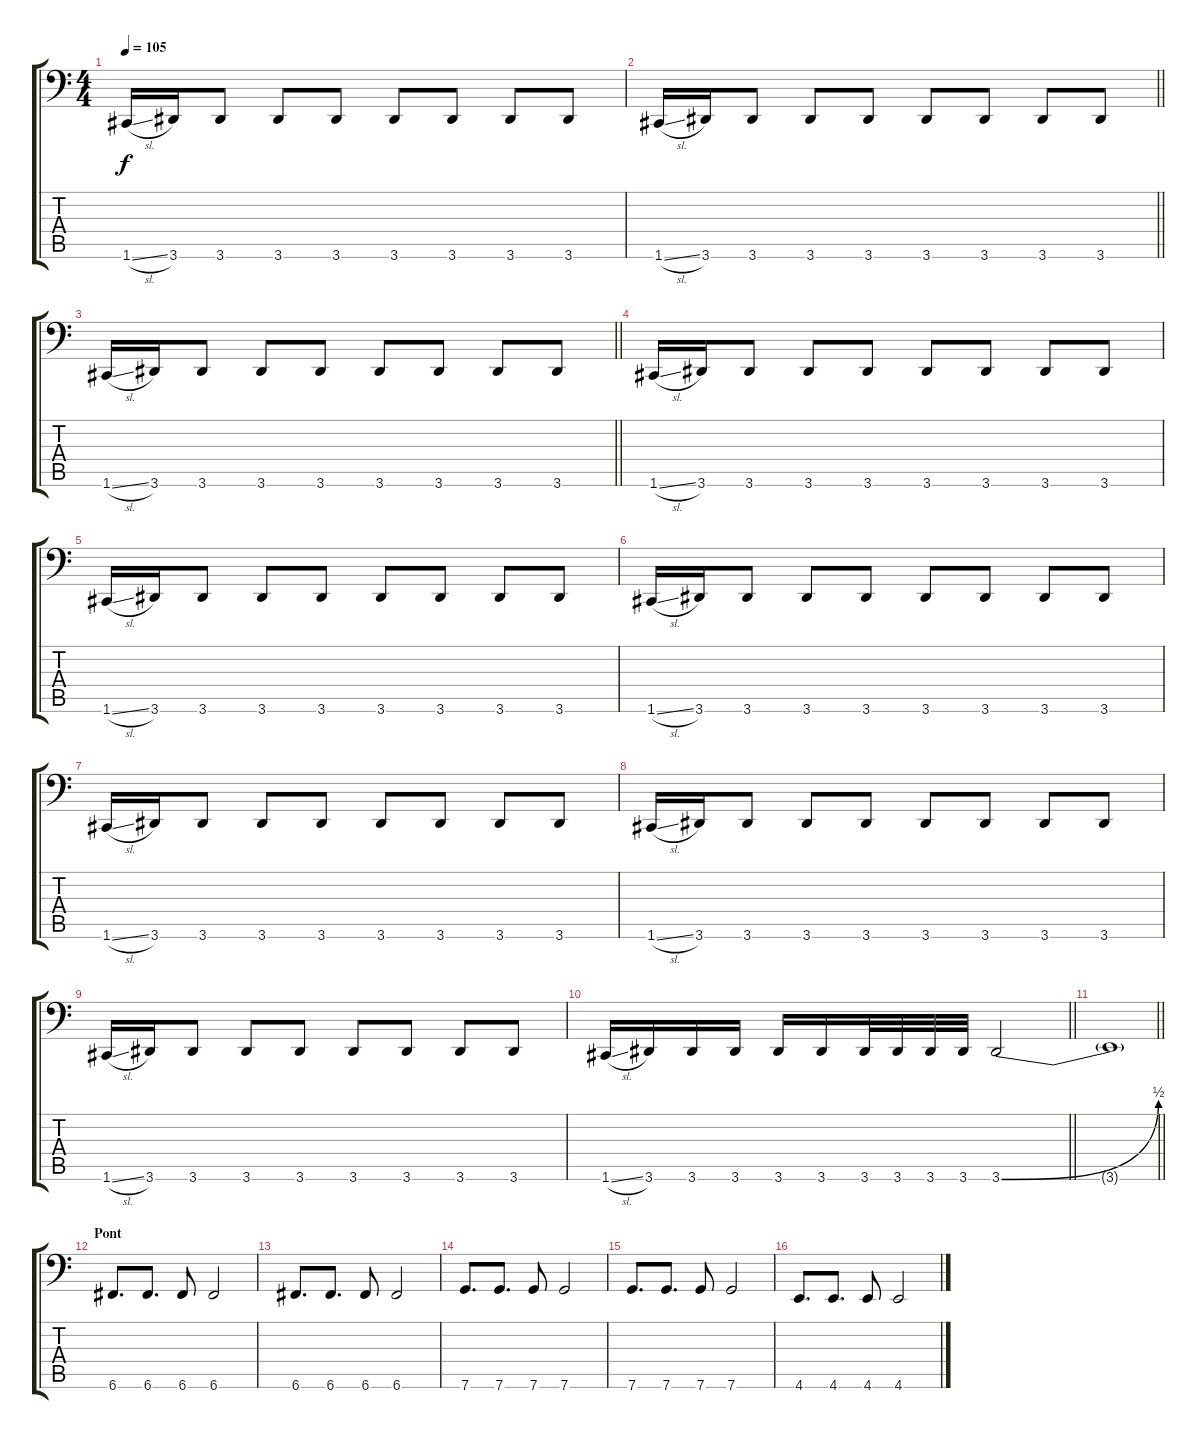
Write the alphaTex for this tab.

\track "" {instrument electricbassfinger}
\staff {score tabs}
\tuning (D3 A2 F2 C2 G1 C1) {hide}
\ts (4 4)
\tempo 105
\clef f4
\ks c
1.6{sl}.16{dy f} 3.6.16 3.6.8 3.6.8 3.6.8 3.6.8 3.6.8 3.6.8 3.6.8 |
\barLineRight lightlight
1.6{sl}.16 3.6.16 3.6.8 3.6.8 3.6.8 3.6.8 3.6.8 3.6.8 3.6.8 |
\section ("" "")
\barLineRight lightlight
1.6{sl}.16 3.6.16 3.6.8 3.6.8 3.6.8 3.6.8 3.6.8 3.6.8 3.6.8 |
1.6{sl}.16 3.6.16 3.6.8 3.6.8 3.6.8 3.6.8 3.6.8 3.6.8 3.6.8 |
1.6{sl}.16 3.6.16 3.6.8 3.6.8 3.6.8 3.6.8 3.6.8 3.6.8 3.6.8 |
1.6{sl}.16 3.6.16 3.6.8 3.6.8 3.6.8 3.6.8 3.6.8 3.6.8 3.6.8 |
1.6{sl}.16 3.6.16 3.6.8 3.6.8 3.6.8 3.6.8 3.6.8 3.6.8 3.6.8 |
1.6{sl}.16 3.6.16 3.6.8 3.6.8 3.6.8 3.6.8 3.6.8 3.6.8 3.6.8 |
1.6{sl}.16 3.6.16 3.6.8 3.6.8 3.6.8 3.6.8 3.6.8 3.6.8 3.6.8 |
\barLineRight lightlight
1.6{sl}.16 3.6.16 3.6.16 3.6.16 3.6.16 3.6.16 3.6.32 3.6.32 3.6.32 3.6.32 3.6{be (bend 0 0 60 2)}.2 |
\section ("" "")
\barLineRight lightlight
3.6{t}.1 |
\section ("" "Pont")
6.6.8{d} 6.6.8{d} 6.6.8 6.6.2 |
6.6.8{d} 6.6.8{d} 6.6.8 6.6.2 |
7.6.8{d} 7.6.8{d} 7.6.8 7.6.2 |
7.6.8{d} 7.6.8{d} 7.6.8 7.6.2 |
4.6.8{d} 4.6.8{d} 4.6.8 4.6.2
